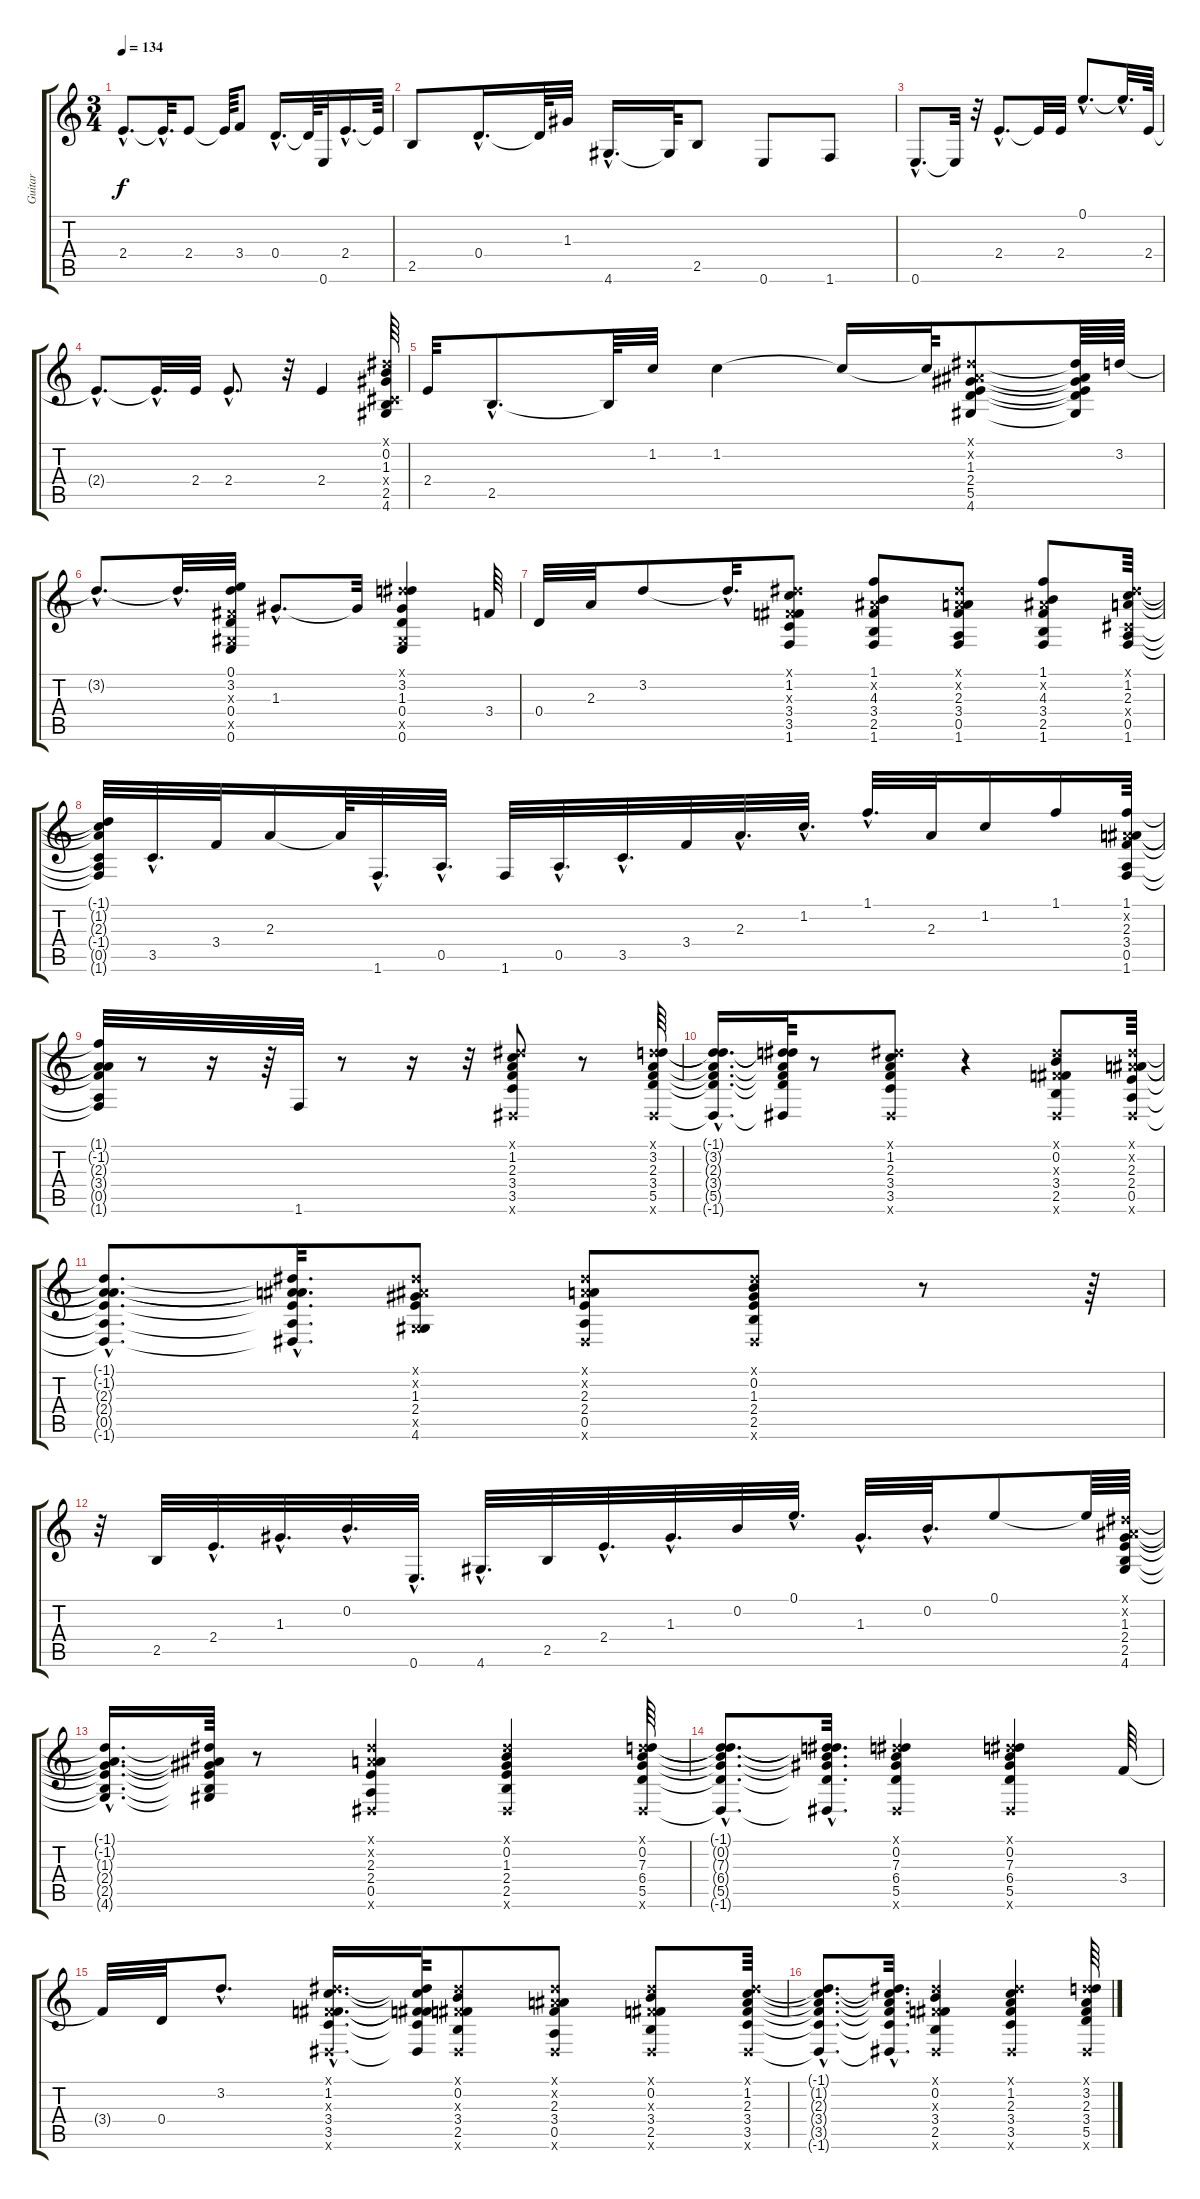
\track ("Guitar" "Guitar") {instrument acousticguitarsteel}
\staff {score tabs}
\tuning (E4 B3 G3 D3 A2 E2) {hide}
\ts (3 4)
\tempo 134
\clef g2
\ks c
2.4{hac}.8{d dy f} 2.4{hac t}.32{d} 2.4.8 2.4{t}.64 3.4.8 0.4{hac}.16{d} 0.4{t}.64 0.6.32 2.4{hac}.16{d} 2.4{t}.64 |
2.5.8 0.4{hac}.16{d} 0.4{t}.64 1.3.32 4.6{hac}.16{d} 4.6{t}.64 2.5.8 0.6.8 1.6.8 |
0.6{hac}.8{d} 0.6{t}.32 r.32 2.4{hac}.8{d} 2.4{t}.32 2.4.32 0.1{hac}.8{d} 0.1{hac t}.32{d} 2.4.64 |
2.4{hac t}.8{d} 2.4{hac t}.32{d} 2.4.32 2.4{hac}.8{d} r.32 2.4.4 (-1.1{x} 0.2 1.3 -1.4{x} 2.5 4.6).64 |
2.4.32 2.5{hac}.8{d} 2.5{t}.64 1.2.32 1.2.4 1.2{t}.16 1.2{t}.64 (-1.1{x} -1.2{x} 1.3 2.4 5.5 4.6).8 (-1.1{t} -1.2{t} 1.3{t} 2.4{t} 5.5{t} 4.6{t}).64 3.2.64 |
3.2{hac t}.8{d} 3.2{hac t}.32{d} (0.1 3.2 -1.3{x} 0.4 -1.5{x} 0.6).32 1.3{hac}.8{d} 1.3{t}.32 (-1.1{x} 3.2 1.3 0.4 -1.5{x} 0.6).4 3.4.64 |
0.4.32 2.3.32 3.2.8 3.2{hac t}.32{d} (-1.1{x} 1.2 -1.3{x} 3.4 3.5 1.6).8 (1.1 -1.2{x} 4.3 3.4 2.5 1.6).8 (-1.1{x} -1.2{x} 2.3 3.4 0.5 1.6).8 (1.1 -1.2{x} 4.3 3.4 2.5 1.6).8 (-1.1{x} 1.2 2.3 -1.4{x} 0.5 1.6).64 |
(-1.1{t} 1.2{t} 2.3{t} -1.4{t} 0.5{t} 1.6{t}).32 3.5{hac}.32{d} 3.4.32 2.3.16 2.3{t}.64 1.6{hac}.32{d} 0.5{hac}.32{d} 1.6.32 0.5{hac}.32{d} 3.5{hac}.32{d} 3.4.32 2.3{hac}.32{d} 1.2{hac}.32{d} 1.1{hac}.32{d} 2.3.32 1.2.16 1.1.16 (1.1 -1.2{x} 2.3 3.4 0.5 1.6).64 |
(1.1{t} -1.2{t} 2.3{t} 3.4{t} 0.5{t} 1.6{t}).32 r.8 r.16 r.64 1.6.32 r.8 r.16 r.32 (-1.1{x} 1.2 2.3 3.4 3.5 -1.6{x}).8 r.8 (-1.1{x} 3.2 2.3 3.4 5.5 -1.6{x}).64 |
(-1.1{hac t} 3.2{hac t} 2.3{hac t} 3.4{hac t} 5.5{hac t} -1.6{hac t}).16{d} (-1.1{t} 3.2{t} 2.3{t} 3.4{t} 5.5{t} -1.6{t}).64 r.8 (-1.1{x} 1.2 2.3 3.4 3.5 -1.6{x}).8 r.4 (-1.1{x} 0.2 -1.3{x} 3.4 2.5 -1.6{x}).8 (-1.1{x} -1.2{x} 2.3 2.4 0.5 -1.6{x}).64 |
(-1.1{hac t} -1.2{hac t} 2.3{hac t} 2.4{hac t} 0.5{hac t} -1.6{hac t}).8{d} (-1.1{hac t} -1.2{hac t} 2.3{hac t} 2.4{hac t} 0.5{hac t} -1.6{hac t}).32{d} (-1.1{x} -1.2{x} 1.3 2.4 -1.5{x} 4.6).8 (-1.1{x} -1.2{x} 2.3 2.4 0.5 -1.6{x}).8 (-1.1{x} 0.2 1.3 2.4 2.5 -1.6{x}).8 r.8 r.64 |
r.32 2.5.32 2.4{hac}.32{d} 1.3{hac}.32{d} 0.2{hac}.32{d} 0.6{hac}.32{d} 4.6{hac}.32{d} 2.5.32 2.4{hac}.32{d} 1.3{hac}.32{d} 0.2.32 0.1{hac}.32{d} 1.3{hac}.32{d} 0.2{hac}.32{d} 0.1.8 0.1{t}.64 (-1.1{x} -1.2{x} 1.3 2.4 2.5 4.6).64 |
(-1.1{hac t} -1.2{hac t} 1.3{hac t} 2.4{hac t} 2.5{hac t} 4.6{hac t}).16{d} (-1.1{t} -1.2{t} 1.3{t} 2.4{t} 2.5{t} 4.6{t}).64 r.8 (-1.1{x} -1.2{x} 2.3 2.4 0.5 -1.6{x}).4 (-1.1{x} 0.2 1.3 2.4 2.5 -1.6{x}).4 (-1.1{x} 0.2 7.3 6.4 5.5 -1.6{x}).64 |
(-1.1{hac t} 0.2{hac t} 7.3{hac t} 6.4{hac t} 5.5{hac t} -1.6{hac t}).8{d} (-1.1{hac t} 0.2{hac t} 7.3{hac t} 6.4{hac t} 5.5{hac t} -1.6{hac t}).32{d} (-1.1{x} 0.2 7.3 6.4 5.5 -1.6{x}).4 (-1.1{x} 0.2 7.3 6.4 5.5 -1.6{x}).4 3.4.64 |
3.4{t}.32 0.4.32 3.2{hac}.8{d} (-1.1{hac x} 1.2{hac} -1.3{hac x} 3.4{hac} 3.5{hac} -1.6{hac x}).16{d} (-1.1{t} 1.2{t} -1.3{t} 3.4{t} 3.5{t} -1.6{t}).64 (-1.1{x} 0.2 -1.3{x} 3.4 2.5 -1.6{x}).8 (-1.1{x} -1.2{x} 2.3 3.4 0.5 -1.6{x}).8 (-1.1{x} 0.2 -1.3{x} 3.4 2.5 -1.6{x}).8 (-1.1{x} 1.2 2.3 3.4 3.5 -1.6{x}).64 |
(-1.1{hac t} 1.2{hac t} 2.3{hac t} 3.4{hac t} 3.5{hac t} -1.6{hac t}).8{d} (-1.1{hac t} 1.2{hac t} 2.3{hac t} 3.4{hac t} 3.5{hac t} -1.6{hac t}).32{d} (-1.1{x} 0.2 -1.3{x} 3.4 2.5 -1.6{x}).4 (-1.1{x} 1.2 2.3 3.4 3.5 -1.6{x}).4 (-1.1{x} 3.2 2.3 3.4 5.5 -1.6{x}).64
